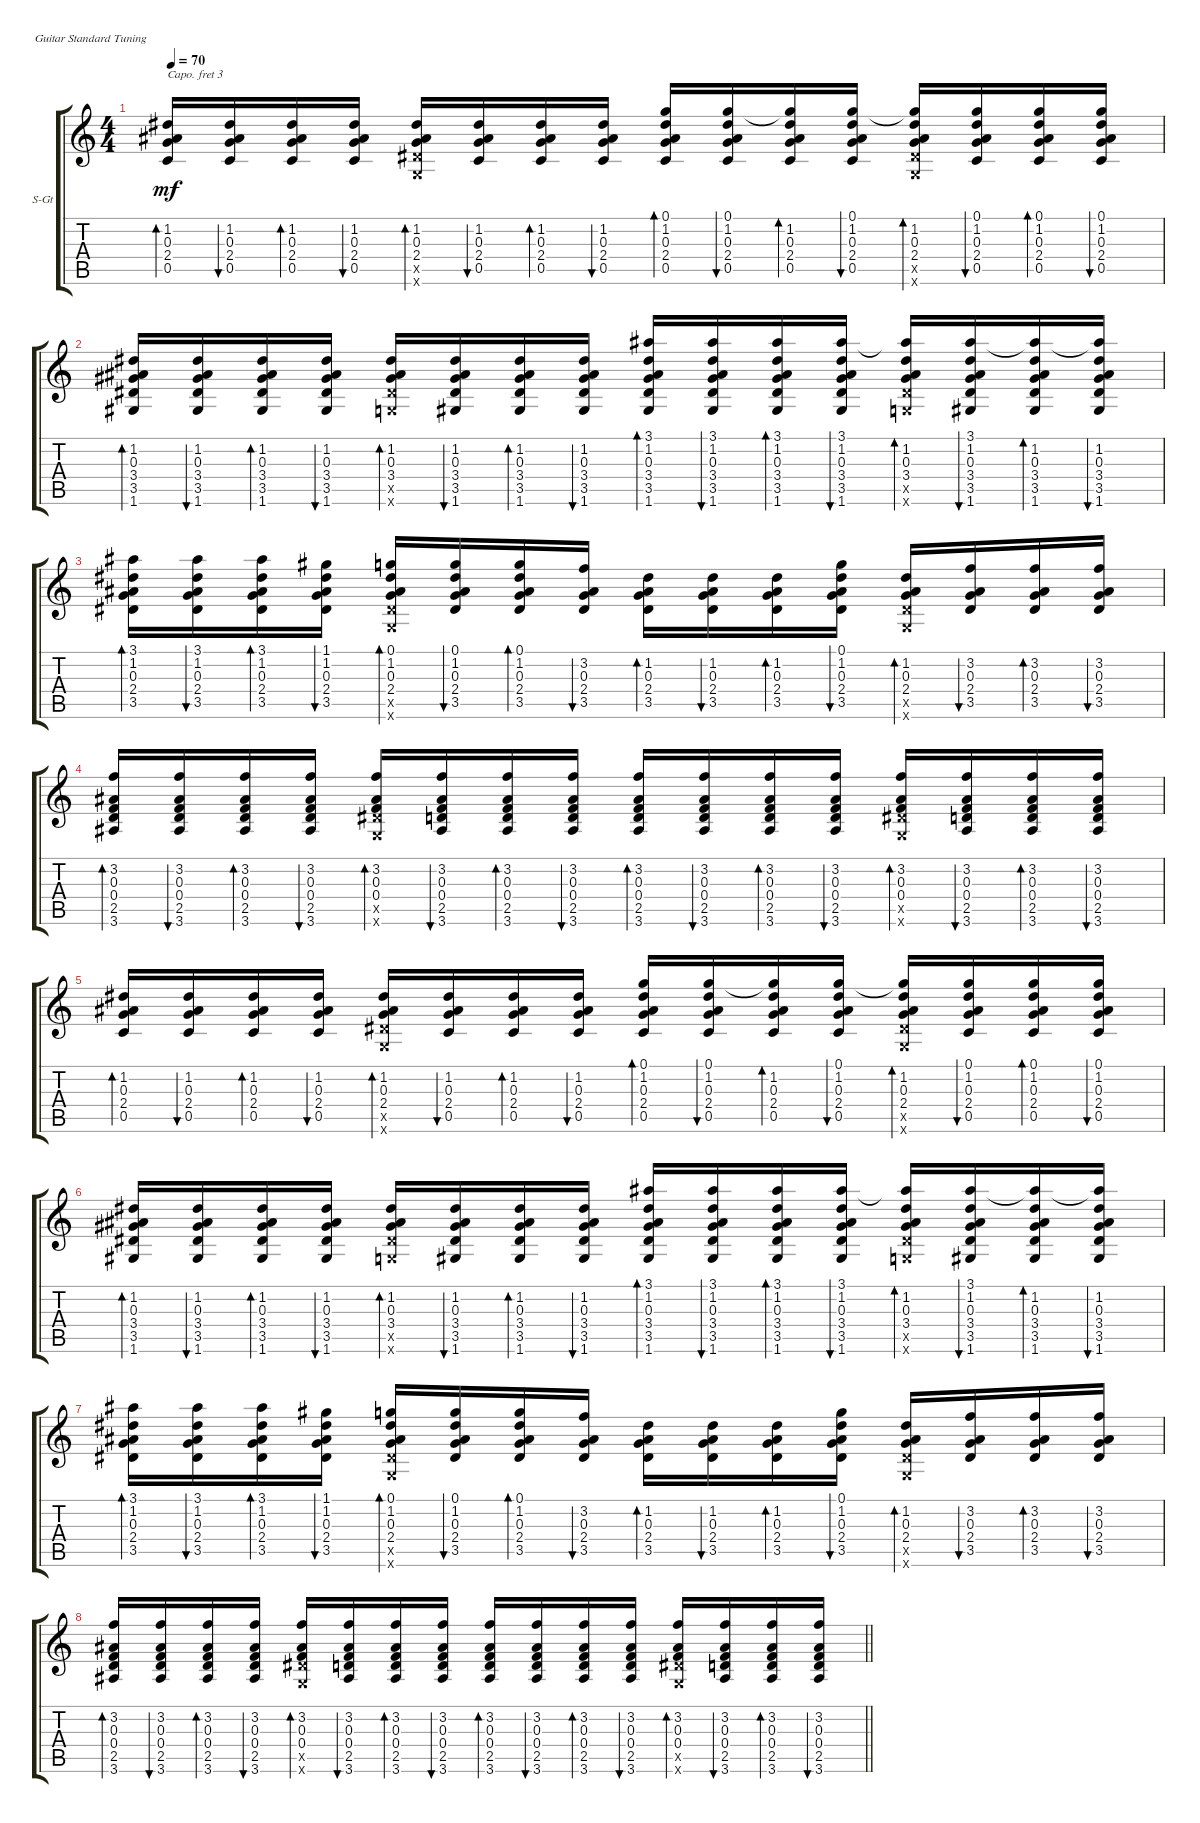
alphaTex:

\defaultSystemsLayout 4
\bracketExtendMode groupsimilarinstruments
\firstSystemTrackNameOrientation horizontal
\otherSystemsTrackNameOrientation horizontal
\track ("Steel Guitar" "S-Gt") {instrument acousticguitarsteel}
\staff {score tabs}
\capo 3
\tuning (E4 B3 G3 D3 A2 E2)
\ts (4 4)
\tempo 70
\clef g2
\ks c
(0.5 2.4 0.3 1.2).16{bd 30 dy mf} (0.5 2.4 0.3 1.2).16{bu 30} (0.5 2.4 0.3 1.2).16{bd 30} (0.5 2.4 0.3 1.2).16{bu 30} (3.5{x} 2.4 0.3 1.2 0.6{x}).16{bd 30} (0.5 2.4 0.3 1.2).16{bu 30} (0.5 2.4 0.3 1.2).16{bd 30} (0.5 2.4 0.3 1.2).16{bu 30} (2.4 0.3 1.2 0.5 0.1).16{bd 30} (0.5 2.4 0.3 1.2 0.1).16{bu 30} (0.5 2.4 0.3 1.2 0.1{t}).16{bd 30} (0.5 2.4 0.3 1.2 0.1).16{bu 30} (3.5{x} 2.4 0.3 1.2 0.6{x} 0.1{t}).16{bd 30} (0.5 2.4 0.3 1.2 0.1).16{bu 30} (0.5 2.4 0.3 1.2 0.1).16{bd 30} (0.5 2.4 0.3 1.2 0.1).16{bu 30} |
(3.5 3.4 0.3 1.2 1.6).16{bd 30} (3.5 3.4 0.3 1.2 1.6).16{bu 30} (3.5 3.4 0.3 1.2 1.6).16{bd 30} (3.5 3.4 0.3 1.2 1.6).16{bu 30} (3.5{x} 3.4 0.3 1.2 0.6{x}).16{bd 30} (3.5 3.4 0.3 1.2 1.6).16{bu 30} (3.5 3.4 0.3 1.2 1.6).16{bd 30} (3.5 3.4 0.3 1.2 1.6).16{bu 30} (3.4 0.3 1.2 3.5 1.6 3.1).16{bd 30} (3.5 3.4 0.3 1.2 1.6 3.1).16{bu 30} (3.5 3.4 0.3 1.2 1.6 3.1).16{bd 30} (3.5 3.4 0.3 1.2 1.6 3.1).16{bu 30} (3.5{x} 3.4 0.3 1.2 3.1{t} 0.6{x}).16{bd 30} (3.5 3.4 0.3 1.2 3.1 1.6).16{bu 30} (3.5 3.4 0.3 1.2 3.1{t} 1.6).16{bd 30} (3.5 3.4 0.3 1.2 3.1{t} 1.6).16{bu 30} |
(3.5 2.4 0.3 1.2 3.1).16{bd 30} (3.5 2.4 0.3 1.2 3.1).16{bu 30} (3.5 2.4 0.3 1.2 3.1).16{bd 30} (3.5 2.4 0.3 1.2 1.1).16{bu 30} (3.5{x} 2.4 0.3 1.2 0.6{x} 0.1).16{bd 30} (3.5 2.4 0.3 1.2 0.1).16{bu 30} (3.5 2.4 0.3 1.2 0.1).16{bd 30} (3.5 2.4 0.3 3.2).16{bu 30} (2.4 0.3 1.2 3.5).16{bd 30} (3.5 2.4 0.3 1.2).16{bu 30} (3.5 2.4 0.3 1.2).16{bd 30} (3.5 2.4 0.3 1.2 0.1).16{bu 30} (3.5{x} 2.4 0.3 1.2 0.6{x}).16{bd 30} (3.5 2.4 0.3 3.2).16{bu 30} (3.5 2.4 0.3 3.2).16{bd 30} (3.5 2.4 0.3 3.2).16{bu 30} |
(2.5 0.4 0.3 3.2 3.6).16{bd 30} (2.5 0.4 0.3 3.2 3.6).16{bu 30} (2.5 0.4 0.3 3.2 3.6).16{bd 30} (2.5 0.4 0.3 3.2 3.6).16{bu 30} (3.5{x} 0.4 0.3 3.2 0.6{x}).16{bd 30} (2.5 0.4 0.3 3.2 3.6).16{bu 30} (2.5 0.4 0.3 3.2 3.6).16{bd 30} (2.5 0.4 0.3 3.2 3.6).16{bu 30} (0.4 0.3 3.2 2.5 3.6).16{bd 30} (2.5 0.4 0.3 3.2 3.6).16{bu 30} (2.5 0.4 0.3 3.2 3.6).16{bd 30} (2.5 0.4 0.3 3.2 3.6).16{bu 30} (3.5{x} 0.4 0.3 3.2 0.6{x}).16{bd 30} (2.5 0.4 0.3 3.2 3.6).16{bu 30} (2.5 0.4 0.3 3.2 3.6).16{bd 30} (2.5 0.4 0.3 3.2 3.6).16{bu 30} |
(0.5 2.4 0.3 1.2).16{bd 30} (0.5 2.4 0.3 1.2).16{bu 30} (0.5 2.4 0.3 1.2).16{bd 30} (0.5 2.4 0.3 1.2).16{bu 30} (3.5{x} 2.4 0.3 1.2 0.6{x}).16{bd 30} (0.5 2.4 0.3 1.2).16{bu 30} (0.5 2.4 0.3 1.2).16{bd 30} (0.5 2.4 0.3 1.2).16{bu 30} (2.4 0.3 1.2 0.5 0.1).16{bd 30} (0.5 2.4 0.3 1.2 0.1).16{bu 30} (0.5 2.4 0.3 1.2 0.1{t}).16{bd 30} (0.5 2.4 0.3 1.2 0.1).16{bu 30} (3.5{x} 2.4 0.3 1.2 0.6{x} 0.1{t}).16{bd 30} (0.5 2.4 0.3 1.2 0.1).16{bu 30} (0.5 2.4 0.3 1.2 0.1).16{bd 30} (0.5 2.4 0.3 1.2 0.1).16{bu 30} |
(3.5 3.4 0.3 1.2 1.6).16{bd 30} (3.5 3.4 0.3 1.2 1.6).16{bu 30} (3.5 3.4 0.3 1.2 1.6).16{bd 30} (3.5 3.4 0.3 1.2 1.6).16{bu 30} (3.5{x} 3.4 0.3 1.2 0.6{x}).16{bd 30} (3.5 3.4 0.3 1.2 1.6).16{bu 30} (3.5 3.4 0.3 1.2 1.6).16{bd 30} (3.5 3.4 0.3 1.2 1.6).16{bu 30} (3.4 0.3 1.2 3.5 1.6 3.1).16{bd 30} (3.5 3.4 0.3 1.2 1.6 3.1).16{bu 30} (3.5 3.4 0.3 1.2 1.6 3.1).16{bd 30} (3.5 3.4 0.3 1.2 1.6 3.1).16{bu 30} (3.5{x} 3.4 0.3 1.2 3.1{t} 0.6{x}).16{bd 30} (3.5 3.4 0.3 1.2 3.1 1.6).16{bu 30} (3.5 3.4 0.3 1.2 3.1{t} 1.6).16{bd 30} (3.5 3.4 0.3 1.2 3.1{t} 1.6).16{bu 30} |
(3.5 2.4 0.3 1.2 3.1).16{bd 30} (3.5 2.4 0.3 1.2 3.1).16{bu 30} (3.5 2.4 0.3 1.2 3.1).16{bd 30} (3.5 2.4 0.3 1.2 1.1).16{bu 30} (3.5{x} 2.4 0.3 1.2 0.6{x} 0.1).16{bd 30} (3.5 2.4 0.3 1.2 0.1).16{bu 30} (3.5 2.4 0.3 1.2 0.1).16{bd 30} (3.5 2.4 0.3 3.2).16{bu 30} (2.4 0.3 1.2 3.5).16{bd 30} (3.5 2.4 0.3 1.2).16{bu 30} (3.5 2.4 0.3 1.2).16{bd 30} (3.5 2.4 0.3 1.2 0.1).16{bu 30} (3.5{x} 2.4 0.3 1.2 0.6{x}).16{bd 30} (3.5 2.4 0.3 3.2).16{bu 30} (3.5 2.4 0.3 3.2).16{bd 30} (3.5 2.4 0.3 3.2).16{bu 30} |
\barLineRight lightlight
(2.5 0.4 0.3 3.2 3.6).16{bd 30} (2.5 0.4 0.3 3.2 3.6).16{bu 30} (2.5 0.4 0.3 3.2 3.6).16{bd 30} (2.5 0.4 0.3 3.2 3.6).16{bu 30} (3.5{x} 0.4 0.3 3.2 0.6{x}).16{bd 30} (2.5 0.4 0.3 3.2 3.6).16{bu 30} (2.5 0.4 0.3 3.2 3.6).16{bd 30} (2.5 0.4 0.3 3.2 3.6).16{bu 30} (0.4 0.3 3.2 2.5 3.6).16{bd 30} (2.5 0.4 0.3 3.2 3.6).16{bu 30} (2.5 0.4 0.3 3.2 3.6).16{bd 30} (2.5 0.4 0.3 3.2 3.6).16{bu 30} (3.5{x} 0.4 0.3 3.2 0.6{x}).16{bd 30} (2.5 0.4 0.3 3.2 3.6).16{bu 30} (2.5 0.4 0.3 3.2 3.6).16{bd 30} (2.5 0.4 0.3 3.2 3.6).16{bu 30}
